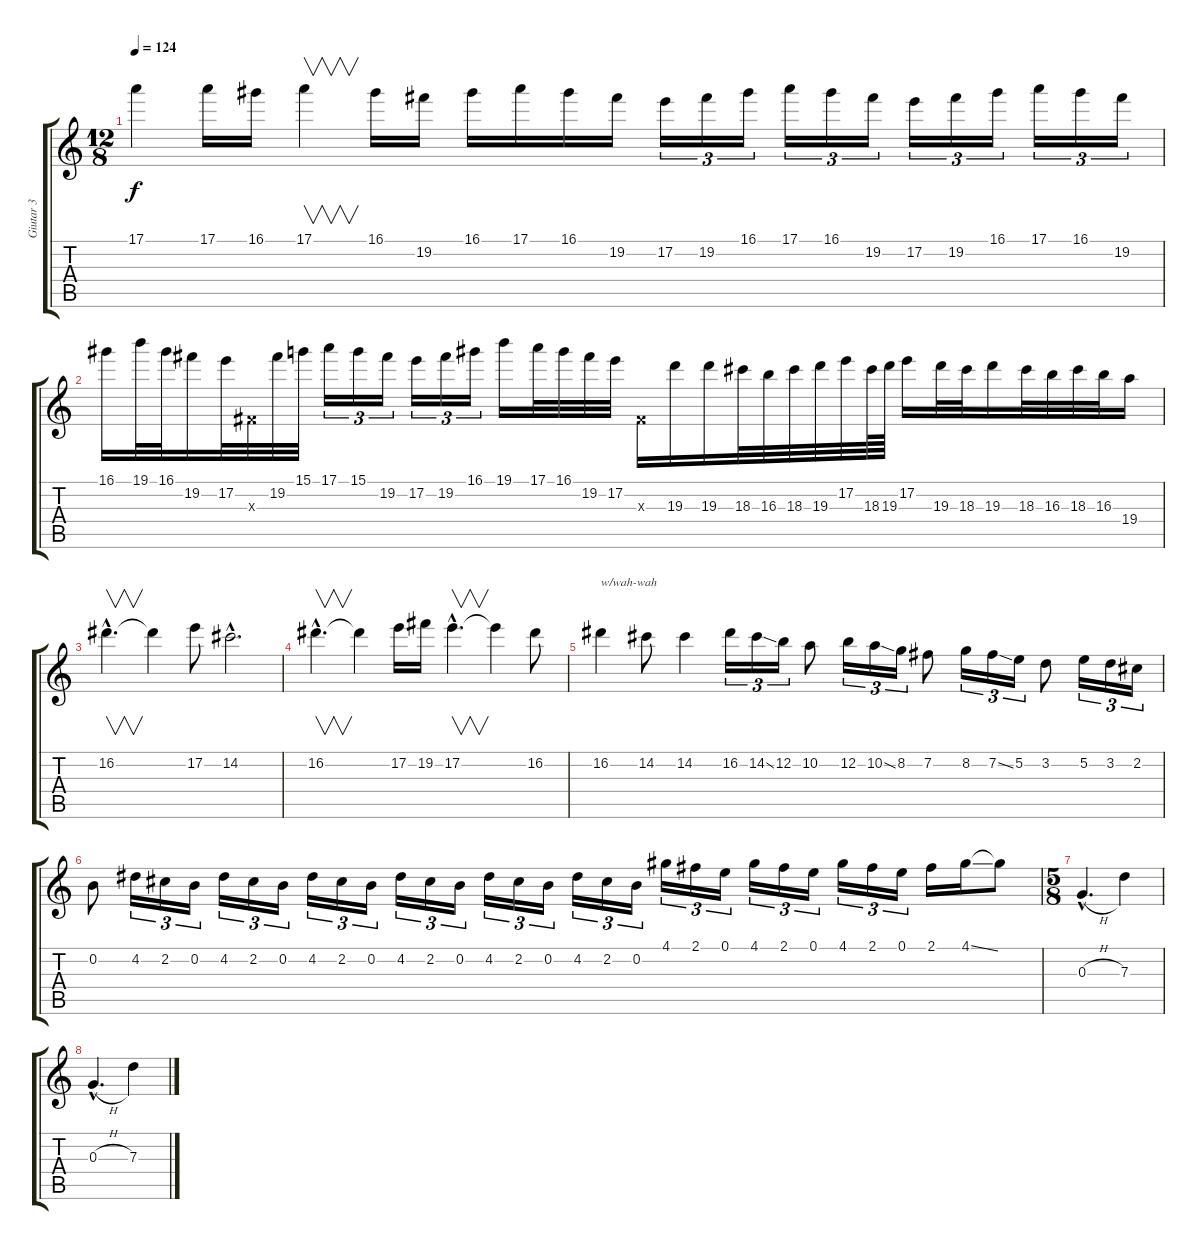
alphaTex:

\track ("Giutar 3" "Giutar 3") {instrument distortionguitar}
\staff {score tabs}
\tuning (E4 B3 G3 D3 A2 E2) {hide}
\ts (12 8)
\tempo 124
\clef g2
\ks c
17.1{t}.4{dy f} 17.1.16 16.1.16 17.1.4{v} 16.1.16 19.2.16 16.1.16 17.1.16 16.1.16 19.2.16 17.2.16{tu (3 2)} 19.2.16{tu (3 2)} 16.1.16{tu (3 2)} 17.1.16{tu (3 2)} 16.1.16{tu (3 2)} 19.2.16{tu (3 2)} 17.2.16{tu (3 2)} 19.2.16{tu (3 2)} 16.1.16{tu (3 2)} 17.1.16{tu (3 2)} 16.1.16{tu (3 2)} 19.2.16{tu (3 2)} |
16.1.16 19.1.32 16.1.32 19.2.16 17.2.32 -1.3{x}.32 19.2.32 15.1.32 17.1.16{tu (3 2)} 15.1.16{tu (3 2)} 19.2.16{tu (3 2)} 17.2.16{tu (3 2)} 19.2.16{tu (3 2)} 16.1.16{tu (3 2)} 19.1.16 17.1.32 16.1.32 19.2.32 17.2.32 -1.3{x}.16 19.3.16 19.3.16 18.3.32 16.3.32 18.3.32 19.3.32 17.2.32 18.3.64 19.3.64 17.2.16 19.3.32 18.3.32 19.3.16 18.3.32 16.3.32 18.3.32 16.3.32 19.4.16 |
16.2{hac}.4{v d} 16.2{t}.4 17.2.8 14.2{hac}.2{d} |
16.2{hac}.4{v d} 16.2{t}.4 17.2.16 19.2.16 17.2{hac}.4{v d} 17.2{t}.4 16.2.8 |
16.2.4{txt "w/wah-wah"} 14.2.8 14.2.4 16.2.16{tu (3 2)} 14.2{ss}.16{tu (3 2)} 12.2.16{tu (3 2)} 10.2.8 12.2.16{tu (3 2)} 10.2{ss}.16{tu (3 2)} 8.2.16{tu (3 2)} 7.2.8 8.2.16{tu (3 2)} 7.2{ss}.16{tu (3 2)} 5.2.16{tu (3 2)} 3.2.8 5.2.16{tu (3 2)} 3.2.16{tu (3 2)} 2.2.16{tu (3 2)} |
0.2.8 4.2.16{tu (3 2)} 2.2.16{tu (3 2)} 0.2.16{tu (3 2)} 4.2.16{tu (3 2)} 2.2.16{tu (3 2)} 0.2.16{tu (3 2)} 4.2.16{tu (3 2)} 2.2.16{tu (3 2)} 0.2.16{tu (3 2)} 4.2.16{tu (3 2)} 2.2.16{tu (3 2)} 0.2.16{tu (3 2)} 4.2.16{tu (3 2)} 2.2.16{tu (3 2)} 0.2.16{tu (3 2)} 4.2.16{tu (3 2)} 2.2.16{tu (3 2)} 0.2.16{tu (3 2)} 4.1.16{tu (3 2)} 2.1.16{tu (3 2)} 0.1.16{tu (3 2)} 4.1.16{tu (3 2)} 2.1.16{tu (3 2)} 0.1.16{tu (3 2)} 4.1.16{tu (3 2)} 2.1.16{tu (3 2)} 0.1.16{tu (3 2)} 2.1.16 4.1{ss}.16 4.1{t}.8 |
\ts (5 8)
0.3{h hac}.4{d} 7.3.4 |
0.3{h hac}.4{d} 7.3.4
